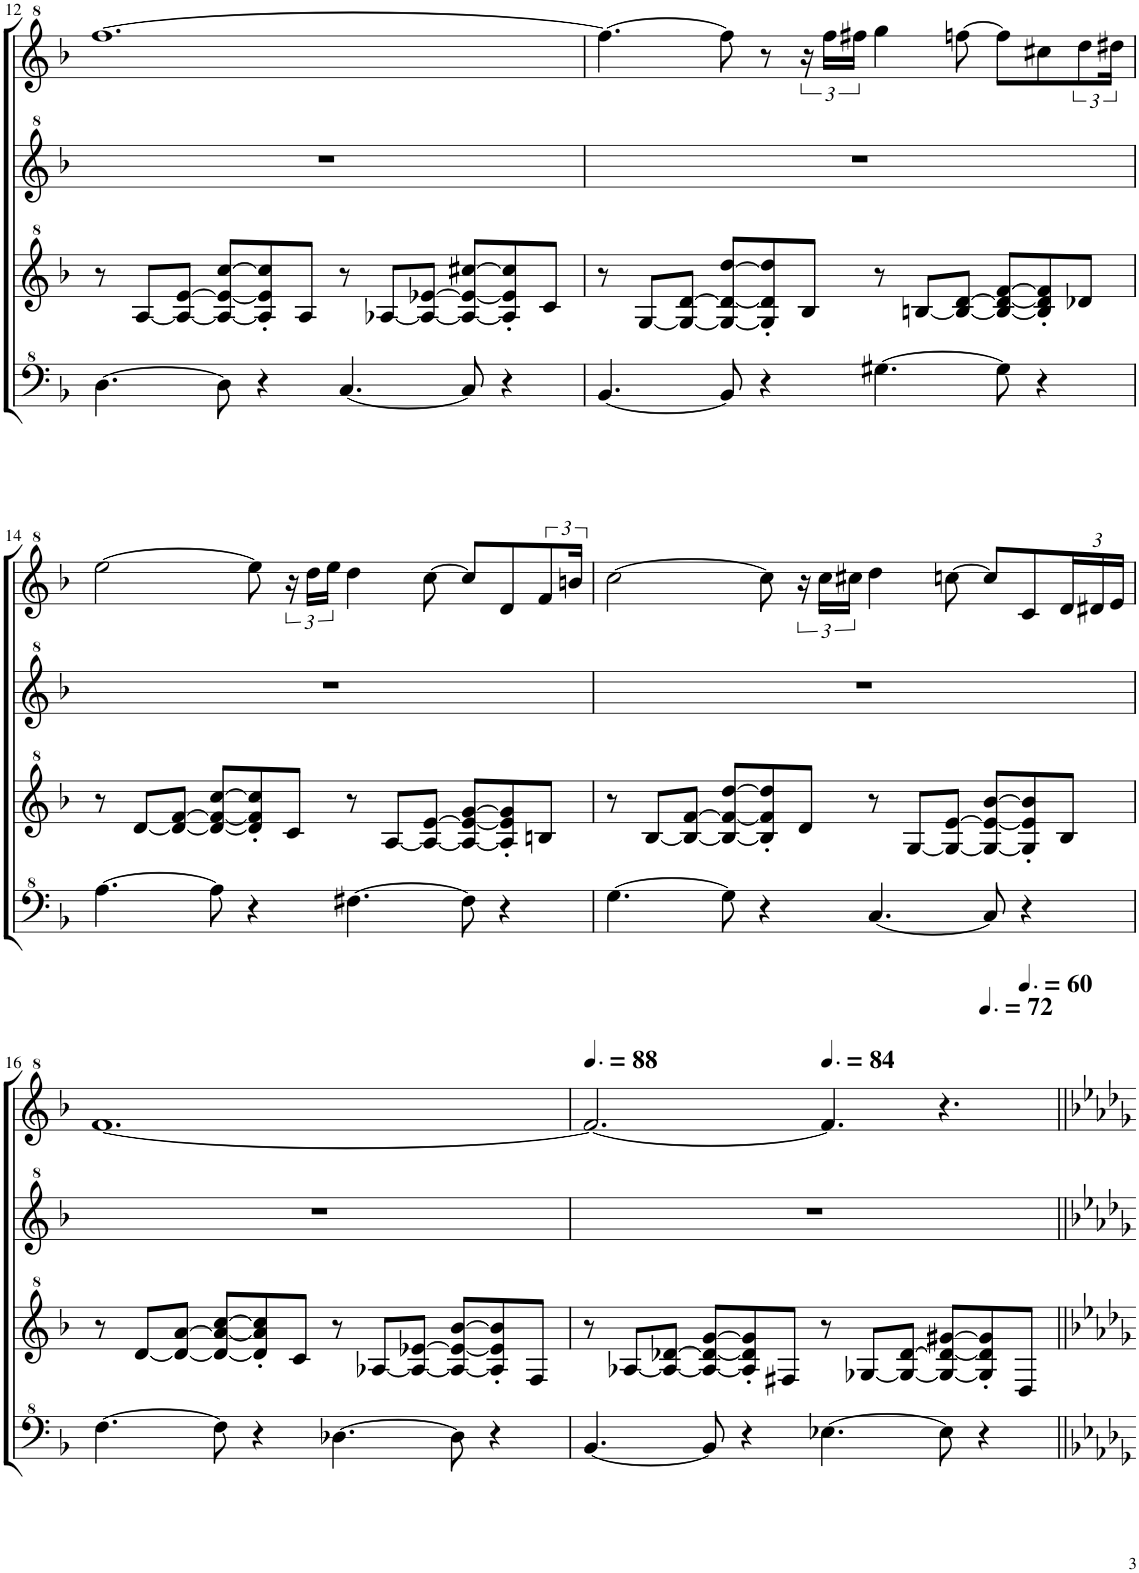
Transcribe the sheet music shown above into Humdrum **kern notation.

**kern	**kern	**kern	**kern
*part1	*part1	*part1	*part1
*staff4	*staff3	*staff2	*staff1
*I"Model III	*	*	*
!!LO:PB:g=z
*clefF^4	*clefG^2	*clefG^2	*clefG^2
*k[b-]	*k[b-]	*k[b-]	*k[b-]
*M12/8	*M12/8	*M12/8	*M12/8
=12	=12	=12	=12
[4.d\	8r	1.r	[1.fff
.	[8a/L	.	.
.	8a/_ [8ee/J	.	.
8d\]	8a/_ 8ee/_ [8ccc/L	.	.
4r	8a/]' 8ee/]' 8ccc/]'	.	.
.	8a/J	.	.
[4.c/	8r	.	.
.	[8a-X/L	.	.
.	8a-/_ [8ee-X/J	.	.
8c/]	8a-/_ 8ee-/_ [8ccc#X/L	.	.
4r	8a-/]' 8ee-/]' 8ccc#/]'	.	.
.	8cc/J	.	.
=13	=13	=13	=13
[4.B-/	8r	1.r	4.fff\_
.	[8g/L	.	.
.	8g/_ [8dd/J	.	.
8B-/]	8g/_ 8dd/_ [8ddd/L	.	8fff\]
4r	8g/]' 8dd/]' 8ddd/]'	.	8r
.	8b-/J	.	24r
.	.	.	24fff\LL
.	.	.	24fff#X\JJ
[4.g#X\	8r	.	4ggg\
.	[8bn/L	.	.
.	8b/_ [8dd/J	.	[8fffn\
8g#\]	8b/_ 8dd/_ [8ff/L	.	8fff\L]
4r	8b/]' 8dd/]' 8ff/]'	.	8ccc#X\
.	8dd-X/J	.	12ddd\
.	.	.	24ddd#X\Jk
!!LO:LB:g=z
=14	=14	=14	=14
[4.a\	8r	1.r	[2eee\
.	[8dd/L	.	.
.	8dd/_ [8ff/J	.	.
8a\]	8dd/_ 8ff/_ [8ccc/L	.	.
4r	8dd/]' 8ff/]' 8ccc/]'	.	8eee\]
.	8cc/J	.	24r
.	.	.	24ddd\LL
.	.	.	24eee\JJ
[4.f#X\	8r	.	4ddd\
.	[8a/L	.	.
.	8a/_ [8ee/J	.	[8ccc\
8f#\]	8a/_ 8ee/_ [8gg/L	.	8ccc/L]
4r	8a/]' 8ee/]' 8gg/]'	.	8dd/
.	8bn/J	.	12ff/
.	.	.	24bbn/Jk
=15	=15	=15	=15
[4.g\	8r	1.r	[2ccc\
.	[8b-/L	.	.
.	8b-/_ [8ff/J	.	.
8g\]	8b-/_ 8ff/_ [8ddd/L	.	.
4r	8b-/]' 8ff/]' 8ddd/]'	.	8ccc\]
.	8dd/J	.	24r
.	.	.	24ccc\LL
.	.	.	24ccc#X\JJ
[4.c/	8r	.	4ddd\
.	[8g/L	.	.
.	8g/_ [8ee/J	.	[8cccn\
8c/]	8g/_ 8ee/_ [8bb-/L	.	8ccc/L]
4r	8g/]' 8ee/]' 8bb-/]'	.	8cc/
*	*	*	*Xbrackettup
.	8b-/J	.	24dd/L
.	.	.	24dd#X/
.	.	.	24ee/JJ
!!LO:LB:g=z
=16	=16	=16	=16
[4.f\	8r	1.r	[1.ff
.	[8dd/L	.	.
.	8dd/_ [8aa/J	.	.
8f\]	8dd/_ 8aa/_ [8ccc/L	.	.
4r	8dd/]' 8aa/]' 8ccc/]'	.	.
.	8cc/J	.	.
[4.d-X\	8r	.	.
.	[8a-X/L	.	.
.	8a-/_ [8ee-X/J	.	.
8d-\]	8a-/_ 8ee-/_ [8bb-/L	.	.
4r	8a-/]' 8ee-/]' 8bb-/]'	.	.
.	8f/J	.	.
=17	=17	=17	=17
*	*	*	*MM132
[4.B-/	8r	1.r	2.ff/_
.	[8a-X/L	.	.
.	8a-/_ [8dd-X/J	.	.
8B-/]	8a-/_ 8dd-/_ [8gg/L	.	.
4r	8a-/]' 8dd-/]' 8gg/]'	.	.
.	8f#X/J	.	.
*	*	*	*MM126
[4.e-X\	8r	.	4.ff/]
.	[8g-X/L	.	.
.	8g-/_ [8dd-/J	.	.
8e-\]	8g-/_ 8dd-/_ [8gg#X/L	.	4.r
*	*	*	*MM108
4r	8g-/]' 8dd-/]' 8gg#/]'	.	.
*	*	*	*MM90
.	8d/J	.	.
=||	=||	=||	=||
*-	*-	*-	*-
